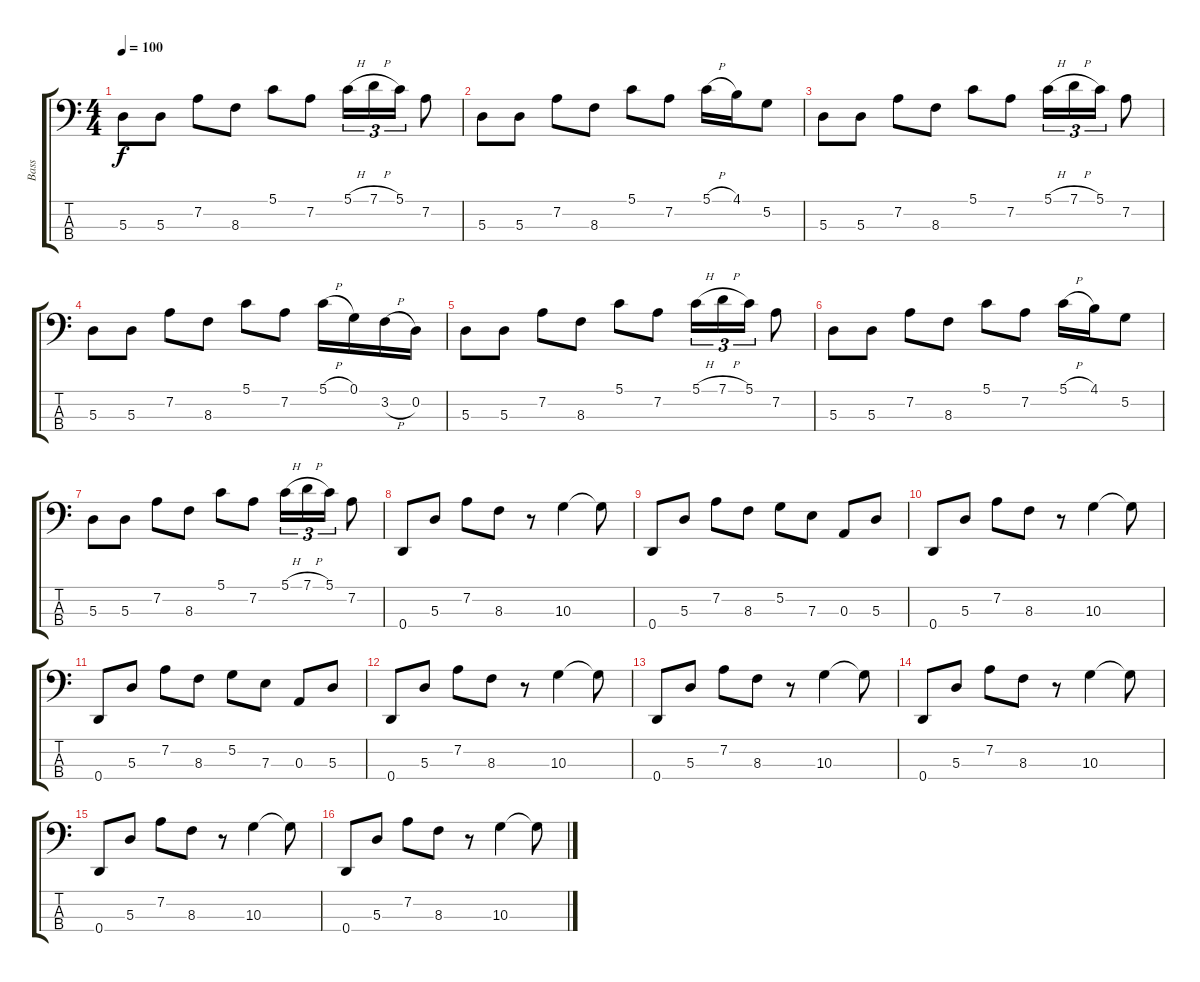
\track ("Bass" "Bass") {instrument overdrivenguitar}
\staff {score tabs}
\tuning (G2 D2 A1 D1) {hide}
\ts (4 4)
\tempo 100
\clef f4
\ks c
5.3.8{dy f} 5.3.8 7.2.8 8.3.8 5.1.8 7.2.8 5.1{h}.16{tu (3 2)} 7.1{h}.16{tu (3 2)} 5.1.16{tu (3 2)} 7.2.8 |
5.3.8 5.3.8 7.2.8 8.3.8 5.1.8 7.2.8 5.1{h}.16 4.1.16 5.2.8 |
5.3.8 5.3.8 7.2.8 8.3.8 5.1.8 7.2.8 5.1{h}.16{tu (3 2)} 7.1{h}.16{tu (3 2)} 5.1.16{tu (3 2)} 7.2.8 |
5.3.8 5.3.8 7.2.8 8.3.8 5.1.8 7.2.8 5.1{h}.16 0.1.16 3.2{h}.16 0.2.16 |
5.3.8{volume 11} 5.3.8 7.2.8 8.3.8 5.1.8 7.2.8 5.1{h}.16{tu (3 2)} 7.1{h}.16{tu (3 2)} 5.1.16{tu (3 2)} 7.2.8 |
5.3.8 5.3.8 7.2.8 8.3.8 5.1.8 7.2.8 5.1{h}.16 4.1.16 5.2.8 |
5.3.8 5.3.8 7.2.8 8.3.8 5.1.8 7.2.8 5.1{h}.16{tu (3 2)} 7.1{h}.16{tu (3 2)} 5.1.16{tu (3 2)} 7.2.8 |
0.4.8 5.3.8 7.2.8 8.3.8 r.8 10.3.4 10.3{t}.8 |
0.4.8 5.3.8 7.2.8 8.3.8 5.2.8 7.3.8 0.3.8 5.3.8 |
0.4.8 5.3.8 7.2.8 8.3.8 r.8 10.3.4 10.3{t}.8 |
0.4.8 5.3.8 7.2.8 8.3.8 5.2.8 7.3.8 0.3.8 5.3.8 |
0.4.8 5.3.8 7.2.8 8.3.8 r.8 10.3.4 10.3{t}.8 |
0.4.8 5.3.8 7.2.8 8.3.8 r.8 10.3.4 10.3{t}.8 |
0.4.8 5.3.8 7.2.8 8.3.8 r.8 10.3.4 10.3{t}.8 |
0.4.8 5.3.8 7.2.8 8.3.8 r.8 10.3.4 10.3{t}.8 |
0.4.8 5.3.8 7.2.8 8.3.8 r.8 10.3.4 10.3{t}.8
